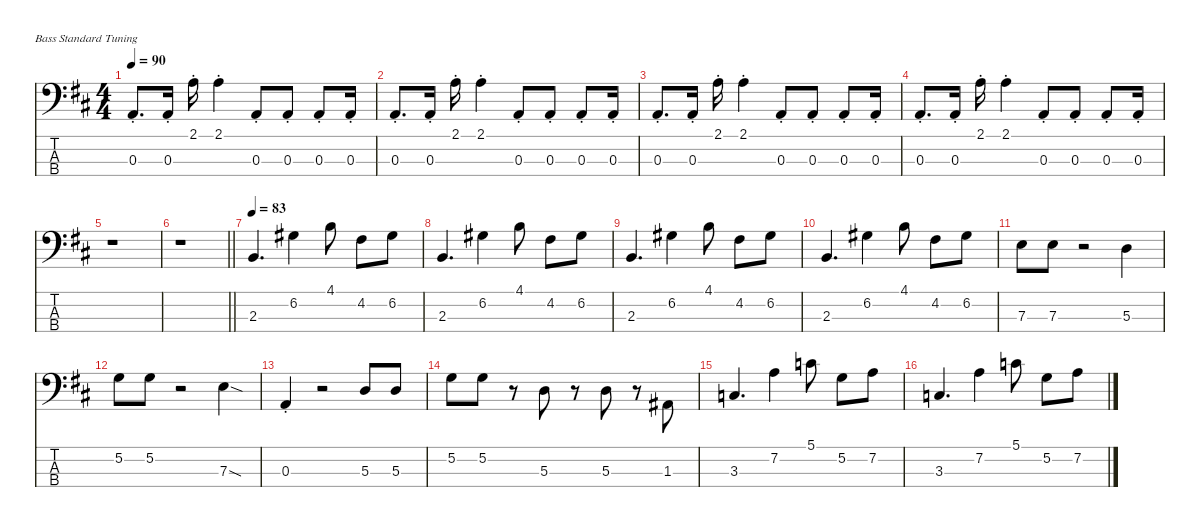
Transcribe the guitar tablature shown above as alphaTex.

\defaultSystemsLayout 4
\hideDynamics
\bracketExtendMode nobrackets
\singleTrackTrackNamePolicy hidden
\multiTrackTrackNamePolicy hidden
\firstSystemTrackNameMode fullname
\firstSystemTrackNameOrientation horizontal
\otherSystemsTrackNameOrientation horizontal
\track ("Basse" "el.bs.") {defaultSystemsLayout 8 instrument electricbassfinger}
\staff {score tabs}
\tuning (G2 D2 A1 E1)
\ts (4 4)
\tempo 90
\clef f4
\ks bminor
0.3{st acc forcenatural}.8{d dy f instrument electricbassfinger beam Up} 0.3{st acc forcenatural}.16{beam Up} 2.1{st acc forcenatural}.16{beam Down} 2.1{st acc forcenatural}.4{beam Down} 0.3{st acc forcenatural}.8{dy mf beam Up} 0.3{st acc forcenatural}.8{beam Up} 0.3{st acc forcenatural}.8{beam Up} 0.3{st acc forcenatural}.16{beam Up} |
0.3{st acc forcenatural}.8{d dy f beam Up} 0.3{st acc forcenatural}.16{beam Up} 2.1{st acc forcenatural}.16{beam Down} 2.1{st acc forcenatural}.4{beam Down} 0.3{st acc forcenatural}.8{dy mf beam Up} 0.3{st acc forcenatural}.8{beam Up} 0.3{st acc forcenatural}.8{beam Up} 0.3{st acc forcenatural}.16{beam Up} |
0.3{st acc forcenatural}.8{d dy f beam Up} 0.3{st acc forcenatural}.16{beam Up} 2.1{st acc forcenatural}.16{beam Down} 2.1{st acc forcenatural}.4{beam Down} 0.3{st acc forcenatural}.8{dy mf beam Up} 0.3{st acc forcenatural}.8{beam Up} 0.3{st acc forcenatural}.8{beam Up} 0.3{st acc forcenatural}.16{beam Up} |
0.3{st acc forcenatural}.8{d dy f beam Up} 0.3{st acc forcenatural}.16{beam Up} 2.1{st acc forcenatural}.16{beam Down} 2.1{st acc forcenatural}.4{beam Down} 0.3{st acc forcenatural}.8{dy mf beam Up} 0.3{st acc forcenatural}.8{beam Up} 0.3{st acc forcenatural}.8{beam Up} 0.3{st acc forcenatural}.16{beam Up} |
r.1{beam Down} |
\barLineRight lightlight
r.1{beam Down} |
\tempo 83
2.3{acc forcenatural}.4{d dy f beam Up} 6.2{acc #}.4{beam Down} 4.1{acc forcenatural}.8{beam Down} 4.2{acc #}.8{beam Down} 6.2{acc #}.8{beam Down} |
2.3{acc forcenatural}.4{d beam Up} 6.2{acc #}.4{beam Down} 4.1{acc forcenatural}.8{beam Down} 4.2{acc #}.8{beam Down} 6.2{acc #}.8{beam Down} |
2.3{acc forcenatural}.4{d beam Up} 6.2{acc #}.4{beam Down} 4.1{acc forcenatural}.8{beam Down} 4.2{acc #}.8{beam Down} 6.2{acc #}.8{beam Down} |
2.3{acc forcenatural}.4{d beam Up} 6.2{acc #}.4{beam Down} 4.1{acc forcenatural}.8{beam Down} 4.2{acc #}.8{beam Down} 6.2{acc #}.8{beam Down} |
7.3{acc forcenatural}.8{beam Down} 7.3{acc forcenatural}.8{beam Down} r.2{beam Down} 5.3{acc forcenatural}.4{beam Down} |
5.2{acc forcenatural}.8{beam Down} 5.2{acc forcenatural}.8{beam Down} r.2{beam Down} 7.3{sod acc forcenatural}.4{beam Down} |
0.3{st acc forcenatural}.4{beam Up} r.2{beam Up} 5.3{acc forcenatural}.8{beam Up} 5.3{acc forcenatural}.8{beam Up} |
5.2{acc forcenatural}.8{beam Down} 5.2{acc forcenatural}.8{beam Down} r.8{beam Down} 5.3{acc forcenatural}.8{beam Down} r.8{beam Down} 5.3{acc forcenatural}.8{beam Down} r.8{beam Down} 1.3{acc #}.8{beam Up} |
3.3{acc forcenatural}.4{d beam Up} 7.2{acc forcenatural}.4{beam Down} 5.1{acc forcenatural}.8{beam Down} 5.2{acc forcenatural}.8{beam Down} 7.2{acc forcenatural}.8{beam Down} |
3.3{acc forcenatural}.4{d beam Up} 7.2{acc forcenatural}.4{beam Down} 5.1{acc forcenatural}.8{beam Down} 5.2{acc forcenatural}.8{beam Down} 7.2{acc forcenatural}.8{beam Down}
